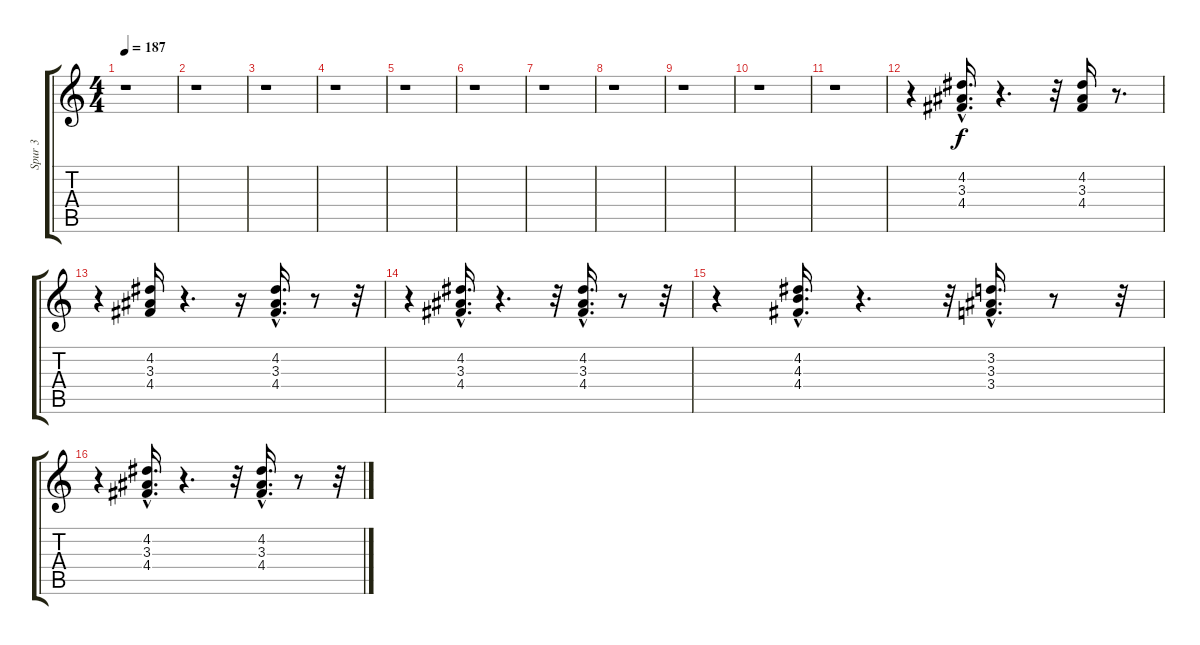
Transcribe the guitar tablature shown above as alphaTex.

\track ("Spur 3" "Spur 3") {instrument acousticguitarsteel}
\staff {score tabs}
\tuning (E4 B3 G3 D3 A2 E2) {hide}
\ts (4 4)
\tempo 187
\clef g2
\ks c
r.1{dy f instrument acousticguitarsteel} |
r.1 |
r.1 |
r.1 |
r.1 |
r.1 |
r.1 |
r.1 |
r.1 |
r.1 |
r.1 |
r.4 (4.2{hac} 3.3 4.4).16{d} r.4{d} r.32 (4.2 3.3 4.4).16 r.8{d} |
r.4 (4.2 3.3 4.4).16 r.4{d} r.16 (4.2{hac} 3.3 4.4{hac}).16{d} r.8 r.32 |
r.4 (4.2{hac} 3.3 4.4).16{d} r.4{d} r.32 (4.2{hac} 3.3 4.4).16{d} r.8 r.32 |
r.4 (4.2{hac} 4.3{hac} 4.4{hac}).16{d} r.4{d} r.32 (3.2{hac} 3.3{hac} 3.4{hac}).16{d} r.8 r.32 |
r.4 (4.2{hac} 3.3 4.4).16{d} r.4{d} r.32 (4.2{hac} 3.3 4.4).16{d} r.8 r.32
